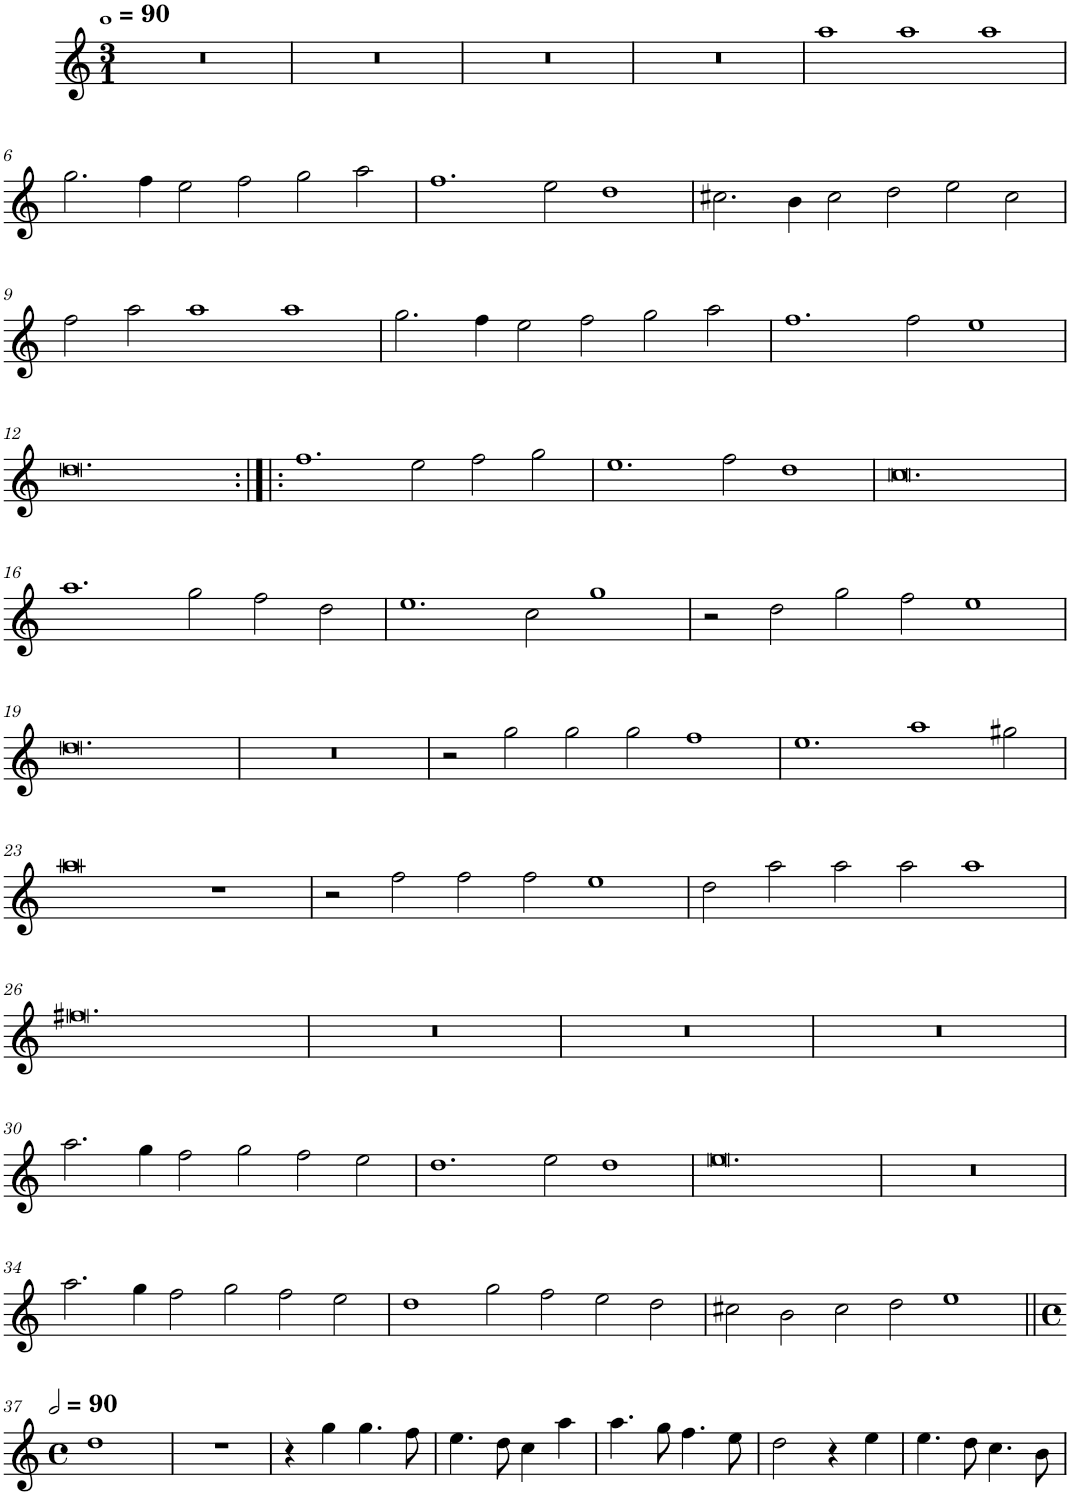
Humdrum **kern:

**kern
*part1
*staff1
*I"Cinq parties
*clefG2
*k[]
*M3/1
*MM360
=1
0.r
=2
0.r
=3
0.r
=4
0.r
=5
1aa
1aa
1aa
!!LO:LB:g=z
=6
2.gg\
4ff\
2ee\
2ff\
2gg\
2aa\
=7
1.ff
2ee\
1dd
=8
2.cc#X\
4b\
2cc#\
2dd\
2ee\
2cc#\
!!LO:LB:g=z
=9
2ff\
2aa\
1aa
1aa
=10
2.gg\
4ff\
2ee\
2ff\
2gg\
2aa\
=11
1.ff
2ff\
1ee
!!LO:LB:g=z
=12
0.dd
=13:|!|:
1.ff
2ee\
2ff\
2gg\
=14
1.ee
2ff\
1dd
=15
0.cc
!!LO:LB:g=z
=16
1.aa
2gg\
2ff\
2dd\
=17
1.ee
2cc\
1gg
=18
2r
2dd\
2gg\
2ff\
1ee
!!LO:LB:g=z
=19
0.dd
=20
0.r
=21
2r
2gg\
2gg\
2gg\
1ff
=22
1.ee
1aa
2gg#X\
!!LO:LB:g=z
=23
0aa
1r
=24
2r
2ff\
2ff\
2ff\
1ee
=25
2dd\
2aa\
2aa\
2aa\
1aa
!!LO:LB:g=z
=26
0.ff#X
=27
0.r
=28
0.r
=29
0.r
!!LO:LB:g=z
=30
2.aa\
4gg\
2ff\
2gg\
2ff\
2ee\
=31
1.dd
2ee\
1dd
=32
0.ee
=33
0.r
!!LO:LB:g=z
=34
2.aa\
4gg\
2ff\
2gg\
2ff\
2ee\
=35
1dd
2gg\
2ff\
2ee\
2dd\
=36
2cc#X\
2b\
2cc#\
2dd\
1ee
!!LO:LB:g=z
=37||
*M4/4
*met(c)
*MM180
1dd
=38
1r
=39
4r
4gg\
4.gg\
8ff\
=40
4.ee\
8dd\
4cc\
4aa\
=41
4.aa\
8gg\
4.ff\
8ee\
=42
2dd\
4r
4ee\
=43
4.ee\
8dd\
4.cc\
8b\
=
*-
